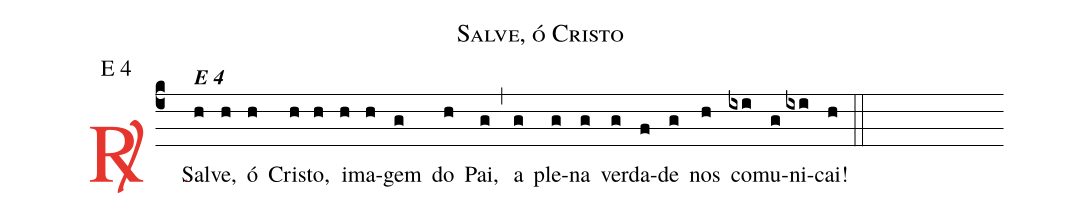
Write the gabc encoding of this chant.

name: Salve, ó Cristo;
mode: E 4;
%%
(c4)

<c><sp>R/</sp>.</c>() Sal<alt>\textbf{E 4}</alt>(h)ve,(h) ó(h) Cris(h)to,(h) i(h)ma(h)gem(g) do(h) Pai,(g) (,) a(g) ple(g)na(g) ver(g)da(f)de(g) nos(h) co(ixi)mu(g)ni(ixi)cai!(h)

(::)
